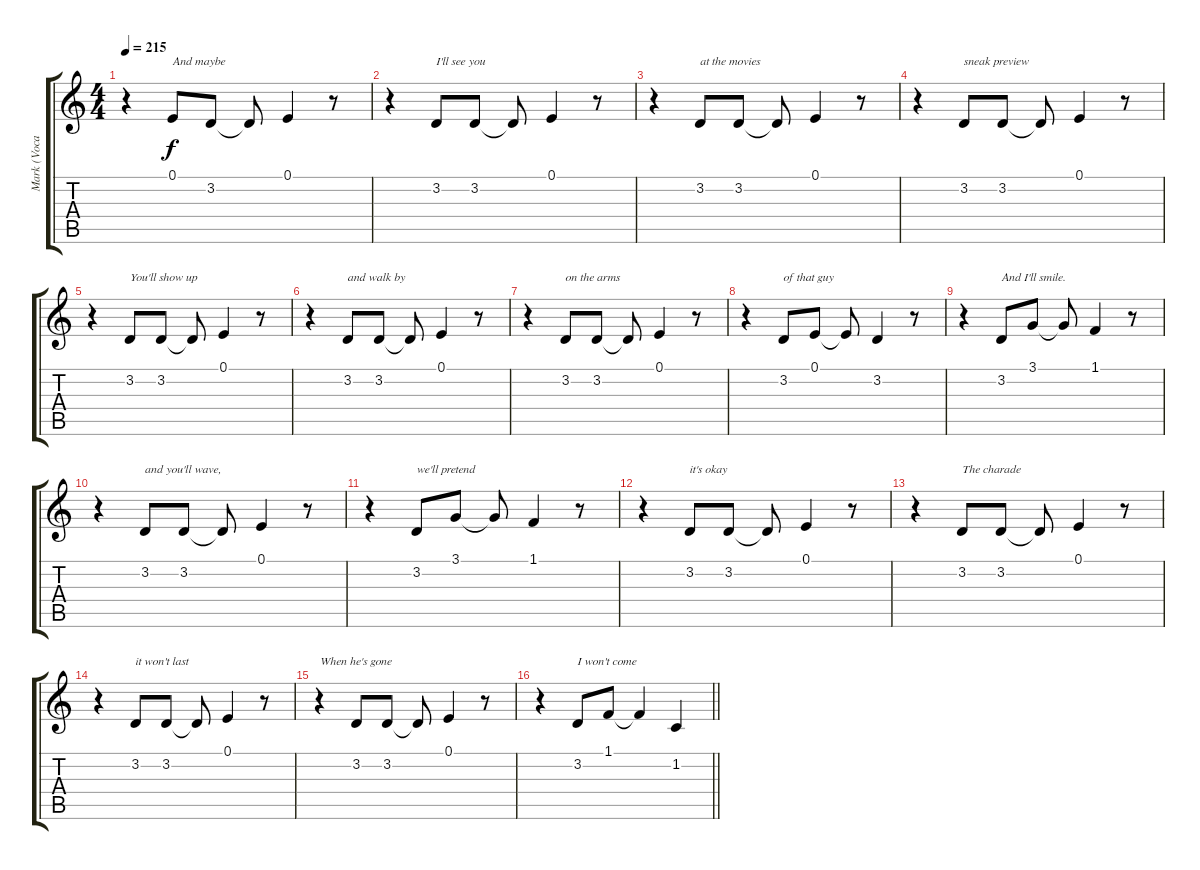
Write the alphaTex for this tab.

\track ("Mark (Vocals)" "Mark (Voca") {instrument oboe}
\staff {score tabs}
\tuning (E4 B3 G3 D3 A2 E2) {hide}
\ts (4 4)
\tempo 215
\clef g2
\ks c
r.4{dy f} 0.1.8{txt "And maybe"} 3.2.8 3.2{t}.8 0.1.4 r.8 |
r.4 3.2.8{txt "I'll see you"} 3.2.8 3.2{t}.8 0.1.4 r.8 |
r.4 3.2.8{txt "at the movies"} 3.2.8 3.2{t}.8 0.1.4 r.8 |
r.4 3.2.8{txt "sneak preview"} 3.2.8 3.2{t}.8 0.1.4 r.8 |
r.4 3.2.8{txt "You'll show up"} 3.2.8 3.2{t}.8 0.1.4 r.8 |
r.4 3.2.8{txt "and walk by"} 3.2.8 3.2{t}.8 0.1.4 r.8 |
r.4 3.2.8{txt "on the arms"} 3.2.8 3.2{t}.8 0.1.4 r.8 |
r.4 3.2.8{txt "of that guy"} 0.1.8 0.1{t}.8 3.2.4 r.8 |
r.4 3.2.8{txt "And I'll smile."} 3.1.8 3.1{t}.8 1.1.4 r.8 |
r.4 3.2.8{txt "and you'll wave,"} 3.2.8 3.2{t}.8 0.1.4 r.8 |
r.4 3.2.8{txt "we'll pretend"} 3.1.8 3.1{t}.8 1.1.4 r.8 |
r.4 3.2.8{txt "it's okay"} 3.2.8 3.2{t}.8 0.1.4 r.8 |
r.4 3.2.8{txt "The charade"} 3.2.8 3.2{t}.8 0.1.4 r.8 |
r.4 3.2.8{txt "it won't last"} 3.2.8 3.2{t}.8 0.1.4 r.8 |
r.4{txt "When he's gone"} 3.2.8 3.2.8 3.2{t}.8 0.1.4 r.8 |
\barLineRight lightlight
r.4 3.2.8{txt "I won't come"} 1.1.8 1.1{t}.4 1.2.4
